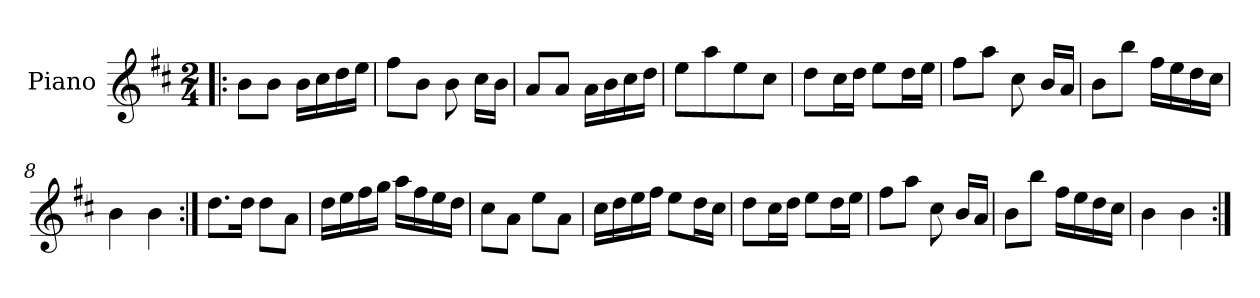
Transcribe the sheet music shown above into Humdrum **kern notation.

**kern
*part1
*staff1
*I"Piano
*I'Pno
*clefG2
*k[f#c#]
*b:
*M2/4
=1!|:
8b\L
8b\J
16b\LL
16cc#\
16dd\
16ee\JJ
=2
8ff#\L
8b\J
8b\
16cc#\LL
16b\JJ
=3
8a/L
8a/J
16a\LL
16b\
16cc#\
16dd\JJ
=4
8ee\L
8aa\
8ee\
8cc#\J
=5
8dd\L
16cc#\L
16dd\JJ
8ee\L
16dd\L
16ee\JJ
!!LO:LB:g=z
=6
8ff#\L
8aa\J
8cc#\
16b/LL
16a/JJ
=7
8b\L
8bb\J
16ff#\LL
16ee\
16dd\
16cc#\JJ
=8
4b\
4b\
=9:|!
8.dd\L
16dd\Jk
8dd\L
8a\J
=10
16dd\LL
16ee\
16ff#\
16gg\JJ
16aa\LL
16ff#\
16ee\
16dd\JJ
=11
8cc#\L
8a\J
8ee\L
8a\J
!!LO:LB:g=z
=12
16cc#\LL
16dd\
16ee\
16ff#\JJ
8ee\L
16dd\L
16cc#\JJ
=13
8dd\L
16cc#\L
16dd\JJ
8ee\L
16dd\L
16ee\JJ
=14
8ff#\L
8aa\J
8cc#\
16b/LL
16a/JJ
=15
8b\L
8bb\J
16ff#\LL
16ee\
16dd\
16cc#\JJ
=16
4b\
4b\
=:|!
*-
